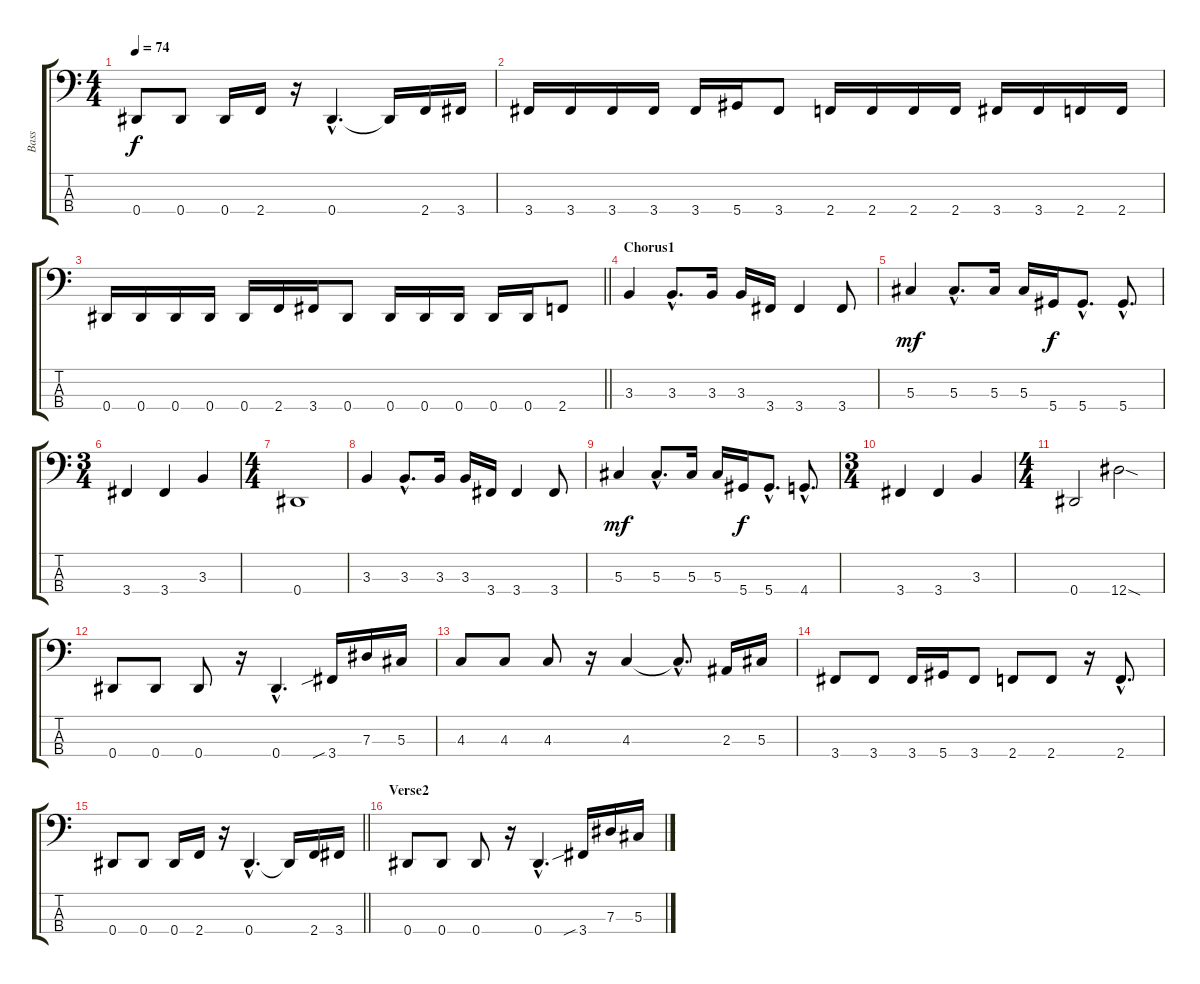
\track ("Bass" "Bass") {instrument electricbassfinger}
\staff {score tabs}
\tuning (Gb2 Db2 Ab1 Eb1) {hide}
\ts (4 4)
\tempo 74
\clef f4
\ks c
0.4.8{dy f} 0.4.8 0.4.16 2.4.16 r.16 0.4{hac}.4{d} 0.4{t}.16 2.4.16 3.4.16 |
3.4.16 3.4.16 3.4.16 3.4.16 3.4.16 5.4.16 3.4.8 2.4.16 2.4.16 2.4.16 2.4.16 3.4.16 3.4.16 2.4.16 2.4.16 |
\barLineRight lightlight
0.4.16 0.4.16 0.4.16 0.4.16 0.4.16 2.4.16 3.4.16 0.4.8 0.4.16 0.4.16 0.4.16 0.4.16 0.4.16 2.4.8 |
\section ("" "Chorus1")
3.3.4 3.3{hac}.8{d} 3.3.16 3.3.16 3.4.16 3.4.4 3.4.8 |
5.3.4{dy mf} 5.3{hac}.8{d} 5.3.16 5.3.16 5.4.16{dy f} 5.4{hac}.8{d} 5.4{hac}.8{d} |
\ts (3 4)
3.4.4 3.4.4 3.3.4 |
\ts (4 4)
0.4.1 |
3.3.4 3.3{hac}.8{d} 3.3.16 3.3.16 3.4.16 3.4.4 3.4.8 |
5.3.4{dy mf} 5.3{hac}.8{d} 5.3.16 5.3.16 5.4.16{dy f} 5.4{hac}.8{d} 4.4{hac}.8{d} |
\ts (3 4)
3.4.4 3.4.4 3.3.4 |
\ts (4 4)
0.4.2 12.4{sod}.2 |
0.4.8 0.4.8 0.4.8 r.16 0.4{hac}.4{d} 3.4{sib}.16 7.3.16 5.3.16 |
4.3.8 4.3.8 4.3.8 r.16 4.3.4 4.3{hac t}.8{d} 2.3.16 5.3.16 |
3.4.8 3.4.8 3.4.16 5.4.16 3.4.8 2.4.8 2.4.8 r.16 2.4{hac}.8{d} |
\barLineRight lightlight
0.4.8 0.4.8 0.4.16 2.4.16 r.16 0.4{hac}.4{d} 0.4{t}.16 2.4.16 3.4.16 |
\section ("" "Verse2")
0.4.8 0.4.8 0.4.8 r.16 0.4{hac}.4{d} 3.4{sib}.16 7.3.16 5.3.16
